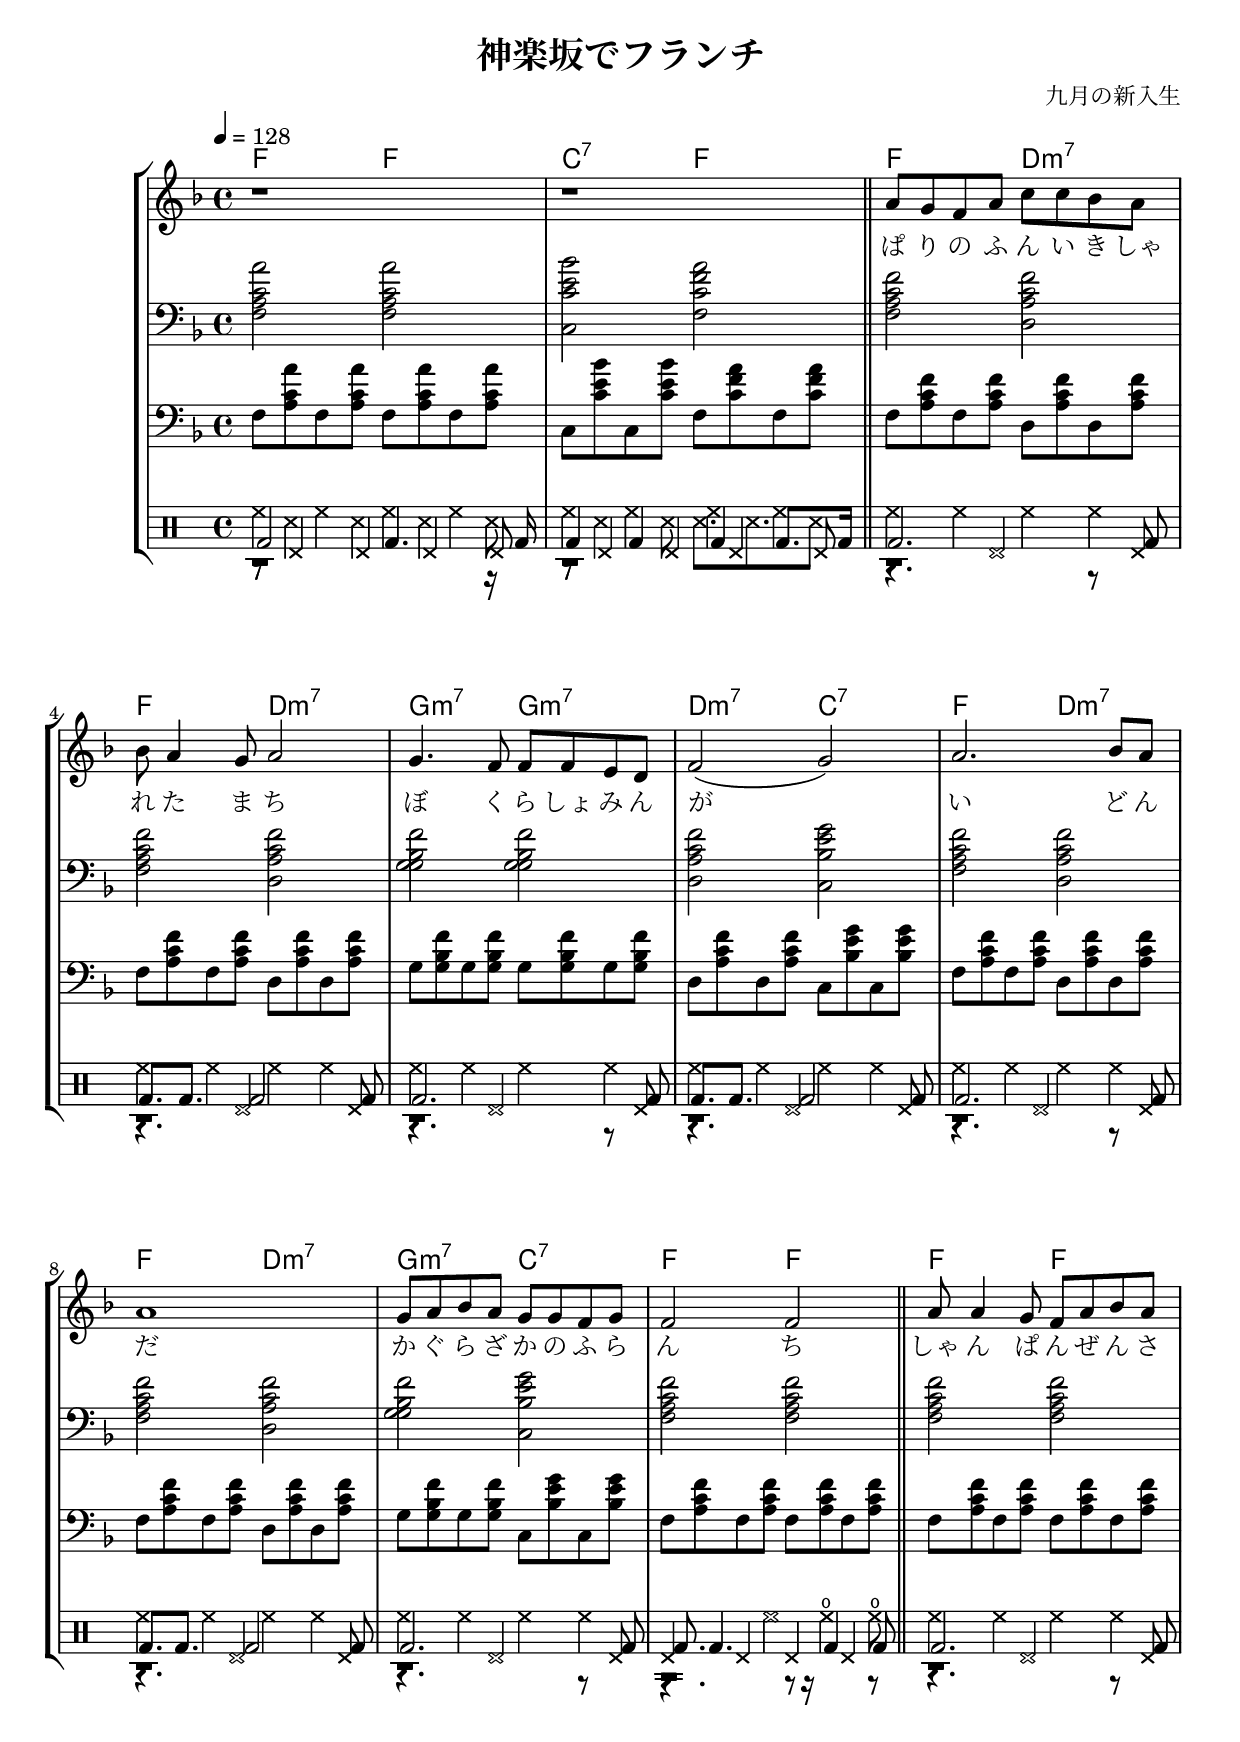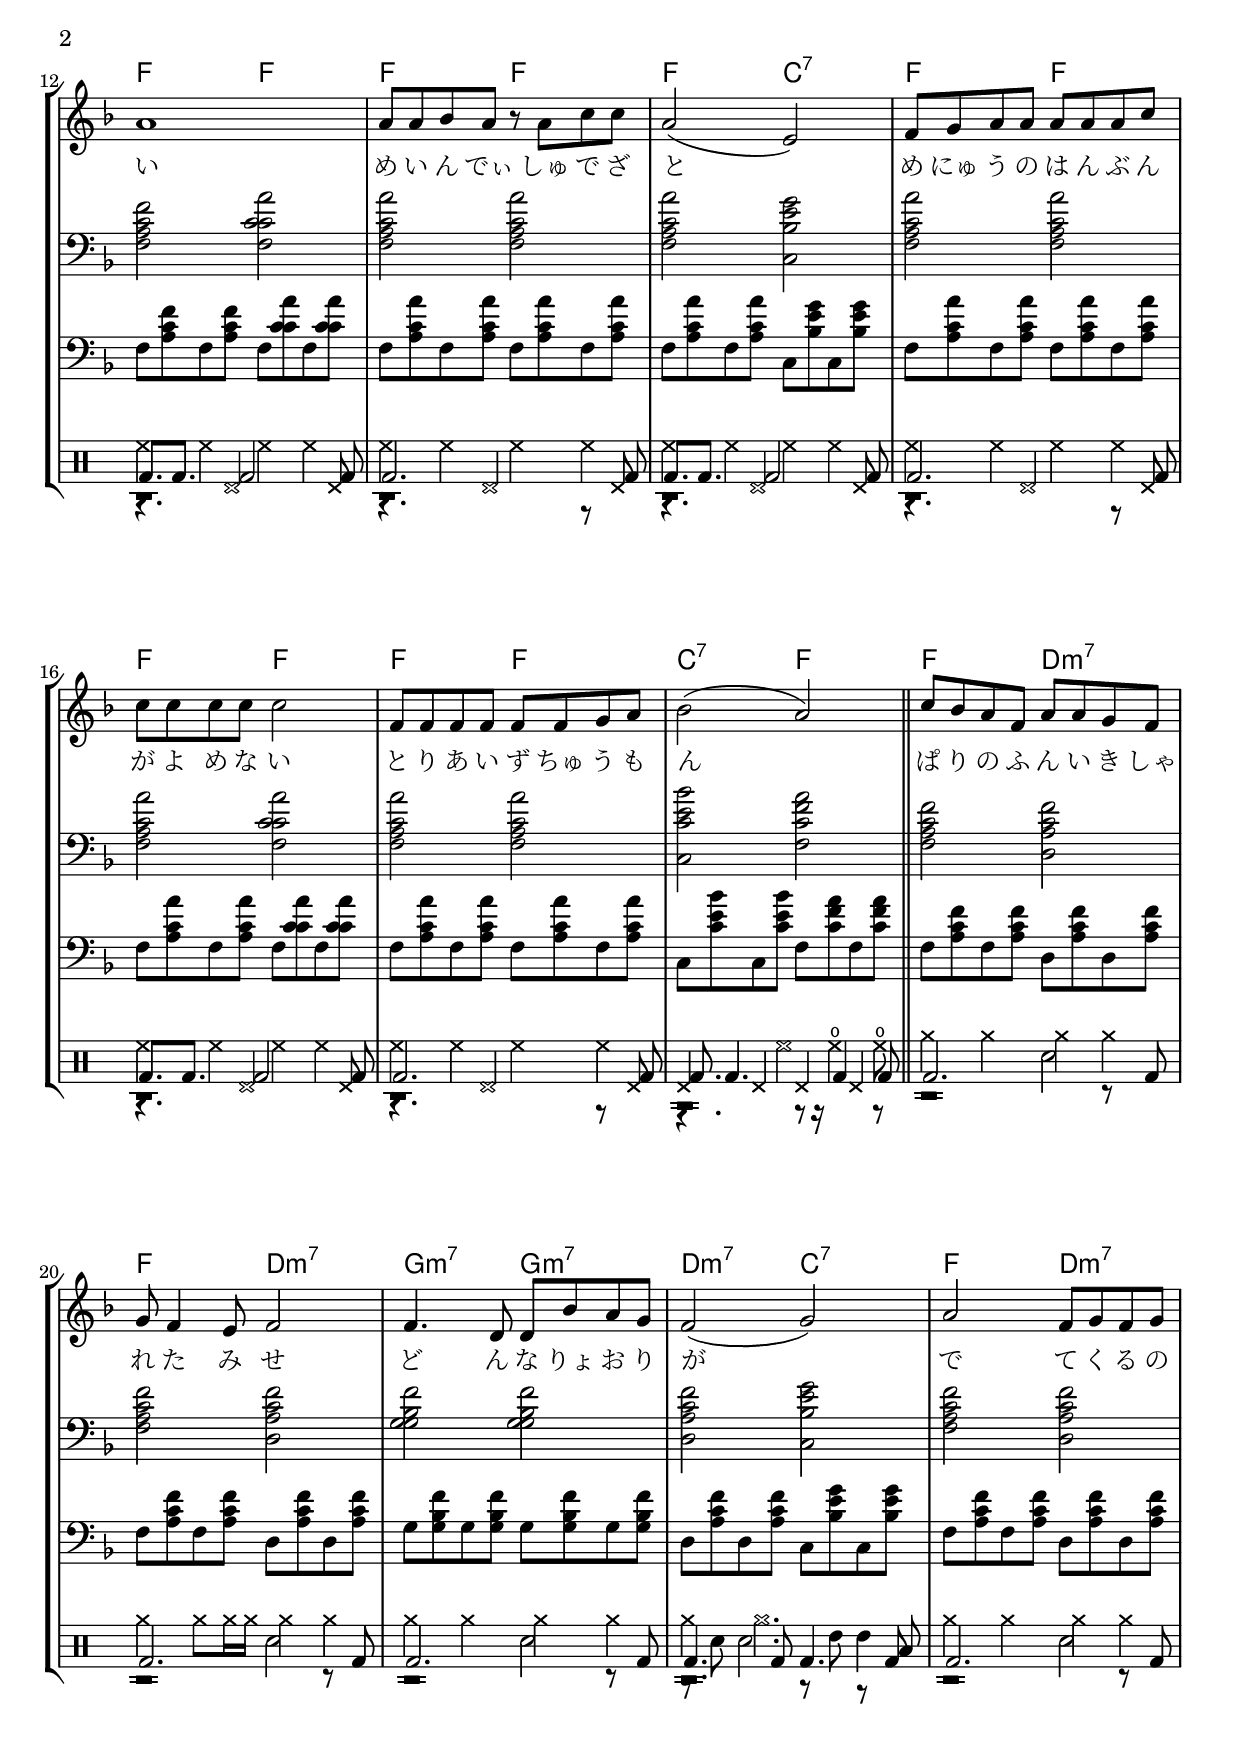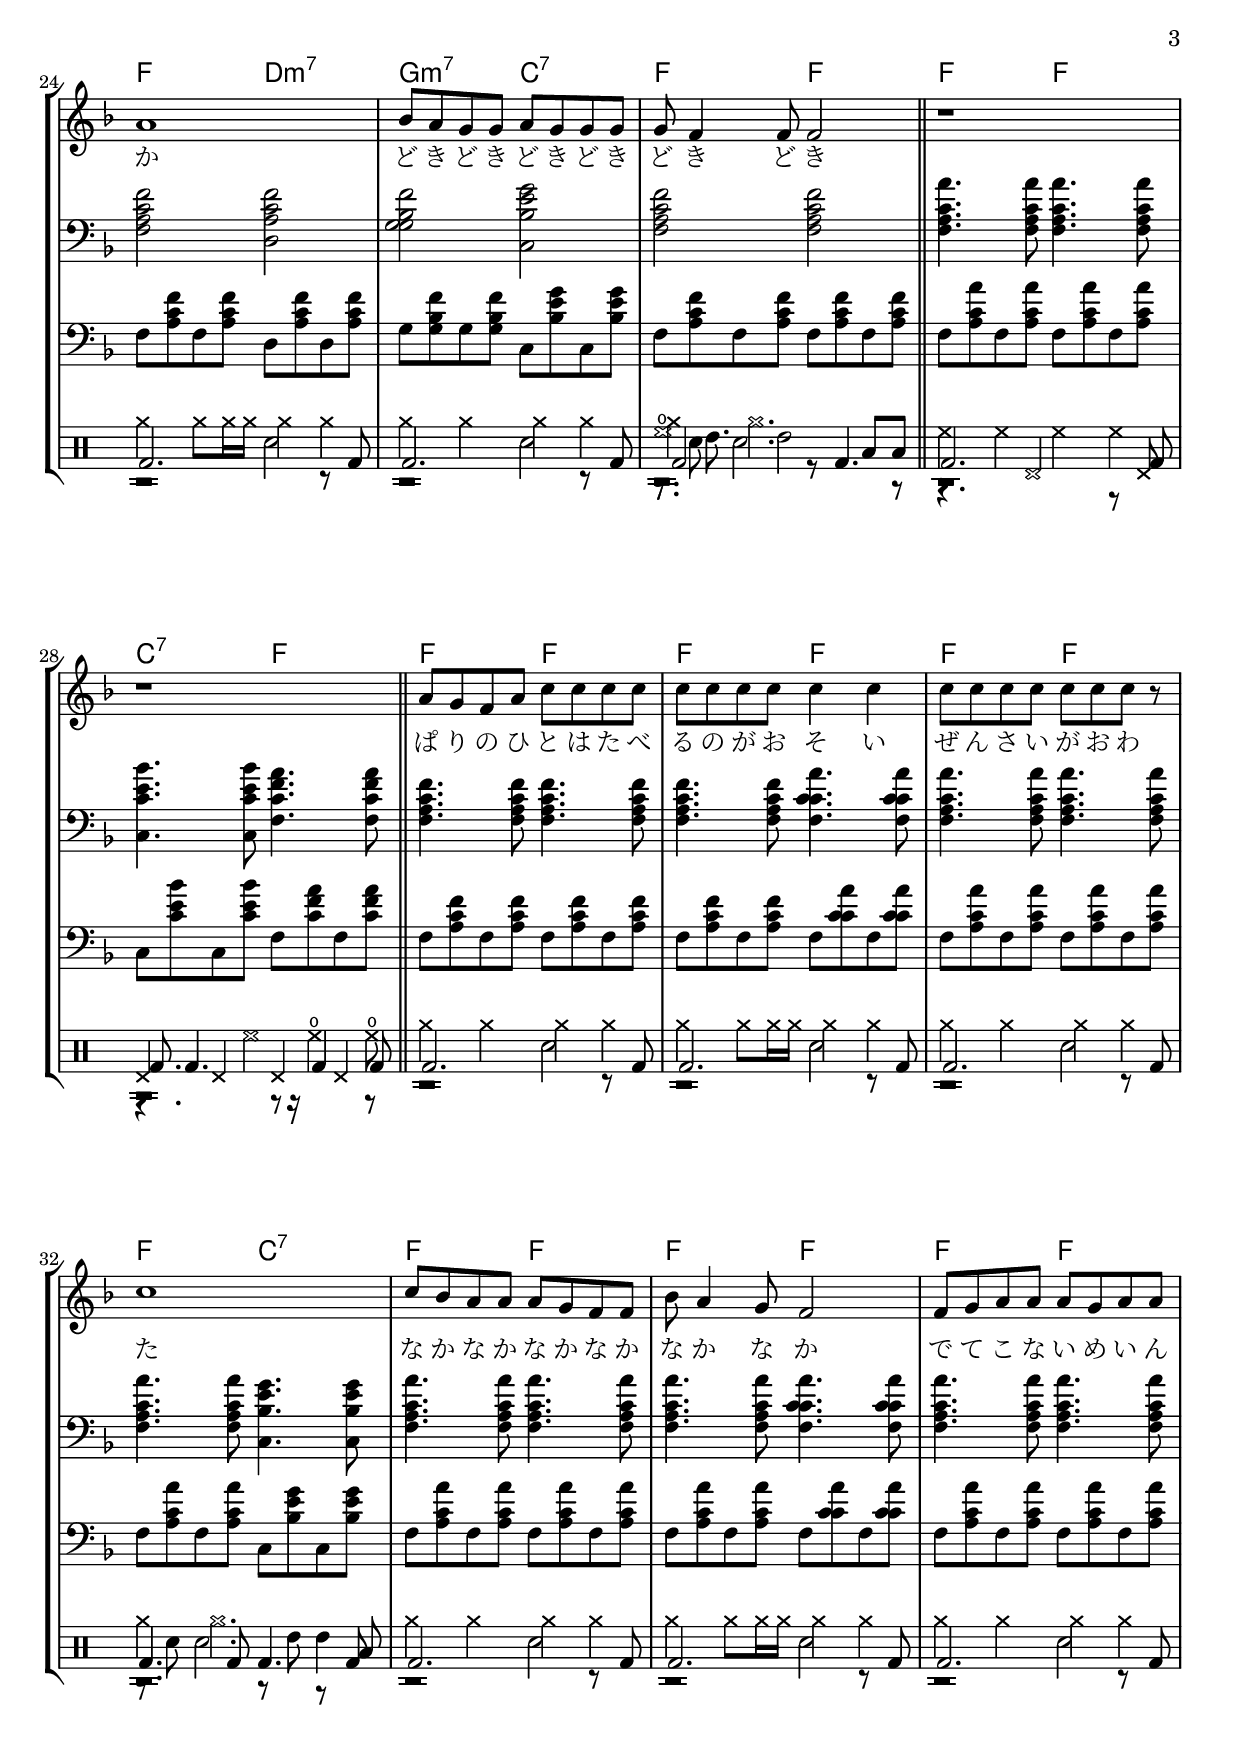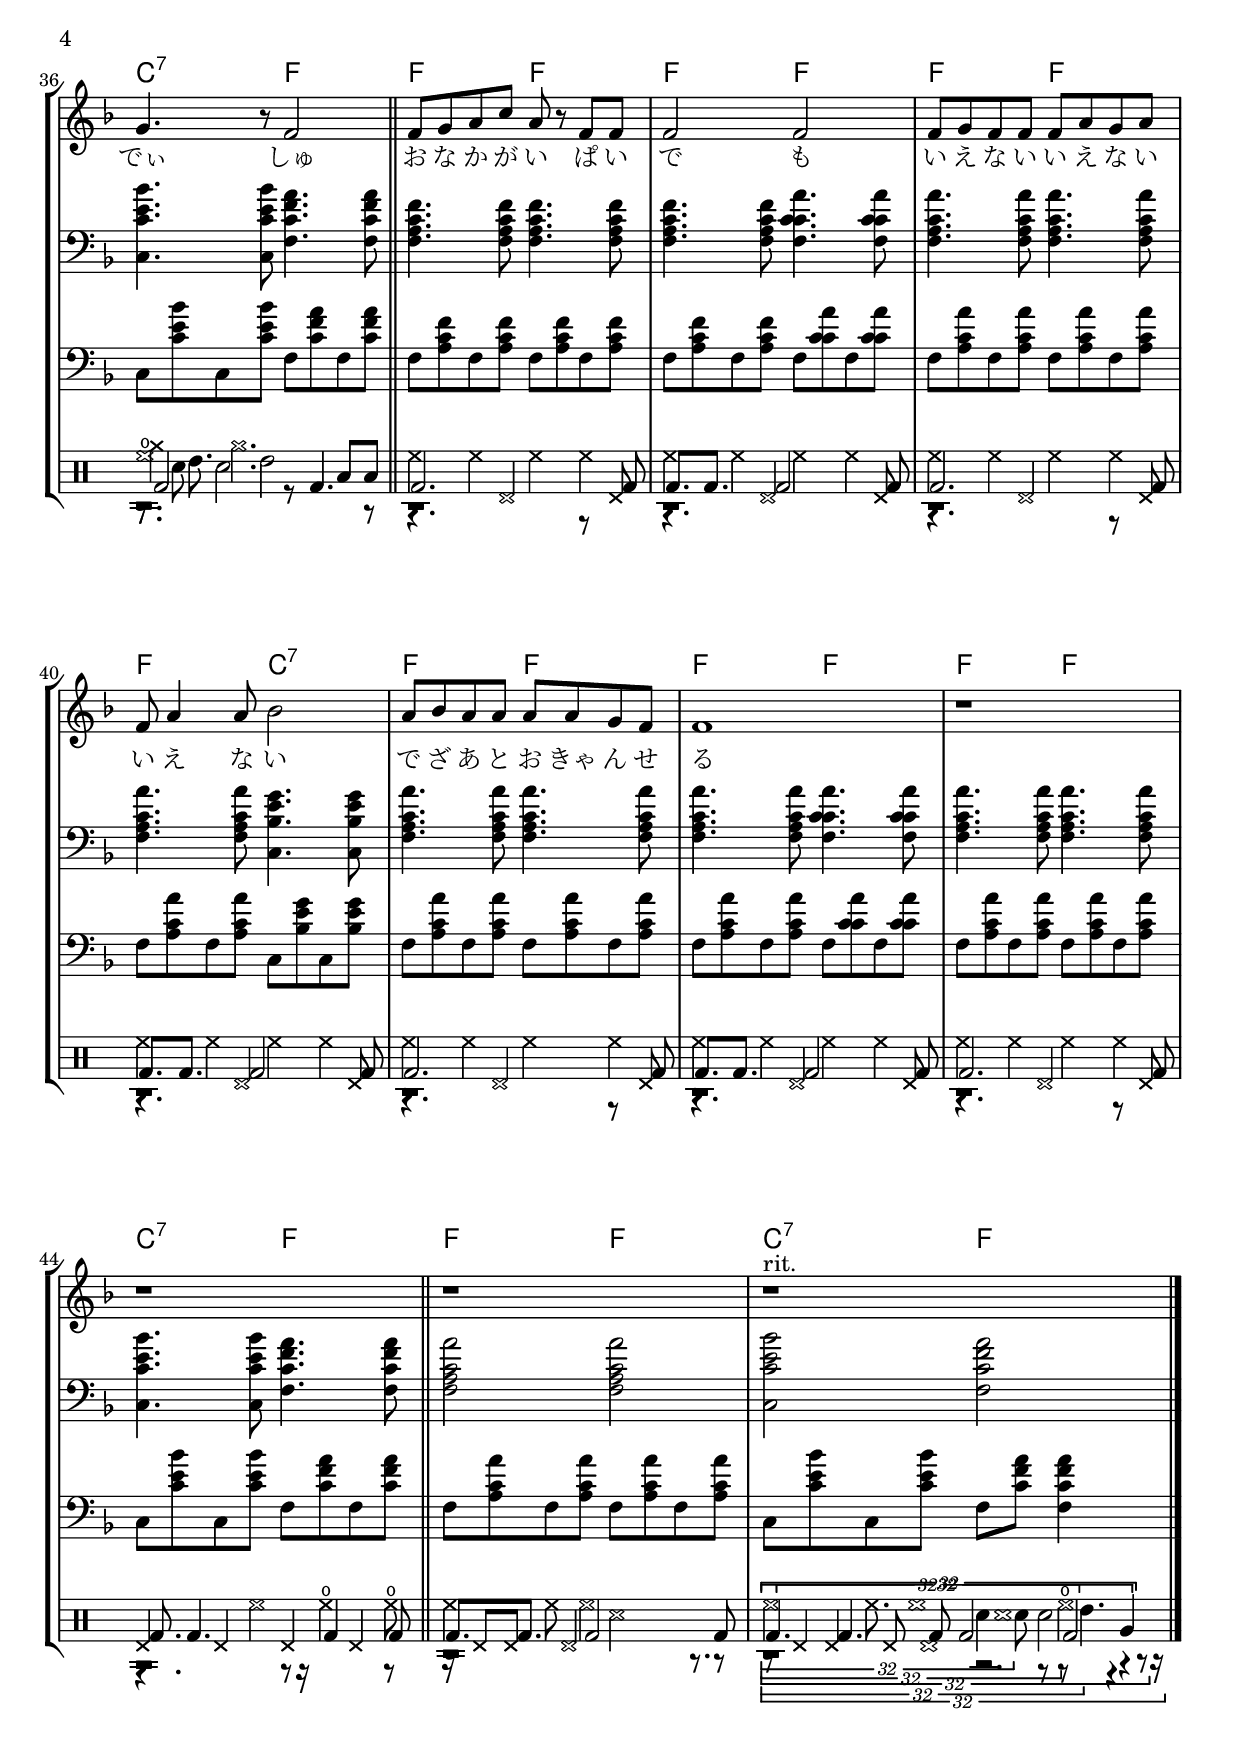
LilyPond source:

\version "2.12.1"

\header {
	title = \markup {神楽坂でフランチ}
	composer = \markup \center-column {九月の新入生}
}

harmony = \chordmode {
	f2 f c:7 f 

	f d:min7 f d:min7 g:min7 g:min7 d:min7 c:7 f d:min7 f d:min7 g:min7 c:7 f f 

	f f f f f f f c:7 f f f f f f c:7 f 

	f d:min7 f d:min7 g:min7 g:min7 d:min7 c:7 f d:min7 f d:min7 g:min7 c:7 f f 

	f f c:7 f 

	f f f f f f f c:7 f f f f f f c:7 f 

	f f f f f f f c:7 f f f f f f c:7 f 

	f f c:7 f 
}

melody = {
	\key f \major
	\tempo 4 = 128
	r1 | r1   
	\set Staff.midiInstrument = #"fss0.32"
	 a'8  g'8  f'8  a'8  c''8  c''8  bes'8  a'8 
	bes'8  a'4  g'8  a'2 
	g'4.  f'8  f'8  f'8  e'8  d'8 
	f'2  (g'2) 
	a'2.  bes'8  a'8 
	a'1 
	g'8  a'8  bes'8  a'8  g'8  g'8  f'8  g'8 
	f'2  f'2
	\set Staff.midiInstrument = #"fss0.32"
	 a'8  a'4  g'8  f'8  a'8  bes'8  a'8 
	a'1 
	a'8  a'8  bes'8  a'8  r8  a'8  c''8  c''8 
	a'2  (e'2) 
	f'8  g'8  a'8  a'8  a'8  a'8  a'8  c''8 
	c''8  c''8  c''8  c''8  c''2 
	f'8  f'8  f'8  f'8  f'8  f'8  g'8  a'8 
	bes'2  (a'2)
	\set Staff.midiInstrument = #"fss0.32"
	 c''8  bes'8  a'8  f'8  a'8  a'8  g'8  f'8 
	g'8  f'4  e'8  f'2 
	f'4.  d'8  d'8  bes'8  a'8  g'8 
	f'2  (g'2) 
	a'2  f'8  g'8  f'8  g'8 
	a'1 
	bes'8  a'8  g'8  g'8  a'8  g'8  g'8  g'8 
	g'8  f'4  f'8  f'2
	r1 | r1   
	\set Staff.midiInstrument = #"fss0.32"
	 a'8  g'8  f'8  a'8  c''8  c''8  c''8  c''8 
	c''8  c''8  c''8  c''8  c''4  c''4 
	c''8  c''8  c''8  c''8  c''8  c''8  c''8  r8 
	c''1 
	c''8  bes'8  a'8  a'8  a'8  g'8  f'8  f'8 
	bes'8  a'4  g'8  f'2 
	f'8  g'8  a'8  a'8  a'8  g'8  a'8  a'8 
	g'4.  r8  f'2
	\set Staff.midiInstrument = #"fss0.32"
	 f'8  g'8  a'8  c''8  a'8  r8  f'8  f'8 
	f'2  f'2 
	f'8  g'8  f'8  f'8  f'8  a'8  g'8  a'8 
	f'8  a'4  a'8  bes'2 
	a'8  bes'8  a'8  a'8  a'8  a'8  g'8  f'8 
	f'1
	r1 r1 	r1 | r1^"rit." \bar "|."
}

words = \lyricmode {
	
	ぱ  り  の  ふ  ん  い  き  しゃ  れ  た  ま  ち  ぼ  く  ら  しょ  み  ん  が  い  ど  ん  だ  か  ぐ  ら  ざ  か  の  ふ  ら  ん  ち  
	しゃ  ん  ぱ  ん  ぜ  ん  さ  い  め  い  ん  でぃ  しゅ  で  ざ  と  め  にゅ  う  の  は  ん  ぶ  ん  が  よ  め  な  い  と  り  あ  い  ず  ちゅ  う  も  ん  
	ぱ  り  の  ふ  ん  い  き  しゃ  れ  た  み  せ  ど  ん  な  りょ  お  り  が  で  て  く  る  の  か  ど  き  ど  き  ど  き  ど  き  ど  き  ど  き  
	
	ぱ  り  の  ひ  と  は  た  べ  る  の  が  お  そ  い  ぜ  ん  さ  い  が  お  わ  た  な  か  な  か  な  か  な  か  な  か  な  か  で  て  こ  な  い  め  い  ん  でぃ  しゅ  
	お  な  か  が  い  ぱ  い  で  も  い  え  な  い  い  え  な  い  い  え  な  い  で  ざ  あ  と  お  きゃ  ん  せ  る  
	
}

tempochange = {
	\tempo 4 = 128
	r1 | r1 \bar "||"
	\tempo 4 = 128
	r1 | r1 | r1 | r1 | r1 | r1 | r1 | r1 \bar "||"
	\tempo 4 = 128
	r1 | r1 | r1 | r1 | r1 | r1 | r1 | r1 \bar "||"
	\tempo 4 = 128
	r1 | r1 | r1 | r1 | r1 | r1 | r1 | r1 \bar "||"
	\tempo 4 = 128
	r1 | r1 \bar "||"
	\tempo 4 = 128
	r1 | r1 | r1 | r1 | r1 | r1 | r1 | r1 \bar "||"
	\tempo 4 = 128
	r1 | r1 | r1 | r1 | r1 | r1 | r1 | r1 \bar "||"
	\tempo 4 = 128
	r1 | \tempo 4 = 96 r2 \tempo 4 = 85 r2 \bar "|."
}

mainacc = {
	\clef bass
	\set Staff.midiInstrument = #"Cello"
	\key f \major
	\tempo 4 = 128
	<f a c' a'>2
	<f a c' a'>2
	<c c' e' bes'>2
	<f c' f' a'>2
	\bar "||"

	\set Staff.midiInstrument = #"Cello"
	<f a c' f'>2
	<d a c' f'>2
	<f a c' f'>2
	<d a c' f'>2
	<g g bes f'>2
	<g g bes f'>2
	<d a c' f'>2
	<c bes e' g'>2
	<f a c' f'>2
	<d a c' f'>2
	<f a c' f'>2
	<d a c' f'>2
	<g g bes f'>2
	<c bes e' g'>2
	<f a c' f'>2
	<f a c' f'>2
	\bar "||"

	\set Staff.midiInstrument = #"Cello"
	<f a c' f'>2
	<f a c' f'>2
	<f a c' f'>2
	<f c' c' a'>2
	<f a c' a'>2
	<f a c' a'>2
	<f a c' a'>2
	<c bes e' g'>2
	<f a c' a'>2
	<f a c' a'>2
	<f a c' a'>2
	<f c' c' a'>2
	<f a c' a'>2
	<f a c' a'>2
	<c c' e' bes'>2
	<f c' f' a'>2
	\bar "||"

	\set Staff.midiInstrument = #"Cello"
	<f a c' f'>2
	<d a c' f'>2
	<f a c' f'>2
	<d a c' f'>2
	<g g bes f'>2
	<g g bes f'>2
	<d a c' f'>2
	<c bes e' g'>2
	<f a c' f'>2
	<d a c' f'>2
	<f a c' f'>2
	<d a c' f'>2
	<g g bes f'>2
	<c bes e' g'>2
	<f a c' f'>2
	<f a c' f'>2
	\bar "||"

	\set Staff.midiInstrument = #"Cello"
	<f a c' a'>4. <f a c' a'>8
	<f a c' a'>4. <f a c' a'>8
	<c c' e' bes'>4. <c c' e' bes'>8
	<f c' f' a'>4. <f c' f' a'>8
	\bar "||"

	\set Staff.midiInstrument = #"Cello"
	<f a c' f'>4. <f a c' f'>8
	<f a c' f'>4. <f a c' f'>8
	<f a c' f'>4. <f a c' f'>8
	<f c' c' a'>4. <f c' c' a'>8
	<f a c' a'>4. <f a c' a'>8
	<f a c' a'>4. <f a c' a'>8
	<f a c' a'>4. <f a c' a'>8
	<c bes e' g'>4. <c bes e' g'>8
	<f a c' a'>4. <f a c' a'>8
	<f a c' a'>4. <f a c' a'>8
	<f a c' a'>4. <f a c' a'>8
	<f c' c' a'>4. <f c' c' a'>8
	<f a c' a'>4. <f a c' a'>8
	<f a c' a'>4. <f a c' a'>8
	<c c' e' bes'>4. <c c' e' bes'>8
	<f c' f' a'>4. <f c' f' a'>8
	\bar "||"

	\set Staff.midiInstrument = #"Voice Oohs"
	<f a c' f'>4. <f a c' f'>8
	<f a c' f'>4. <f a c' f'>8
	<f a c' f'>4. <f a c' f'>8
	<f c' c' a'>4. <f c' c' a'>8
	<f a c' a'>4. <f a c' a'>8
	<f a c' a'>4. <f a c' a'>8
	<f a c' a'>4. <f a c' a'>8
	<c bes e' g'>4. <c bes e' g'>8
	<f a c' a'>4. <f a c' a'>8
	<f a c' a'>4. <f a c' a'>8
	<f a c' a'>4. <f a c' a'>8
	<f c' c' a'>4. <f c' c' a'>8
	<f a c' a'>4. <f a c' a'>8
	<f a c' a'>4. <f a c' a'>8
	<c c' e' bes'>4. <c c' e' bes'>8
	<f c' f' a'>4. <f c' f' a'>8
	\bar "||"

	\set Staff.midiInstrument = #"Cello"
	<f a c' a'>2
	<f a c' a'>2
	<c c' e' bes'>2
	<f c' f' a'>2
	\bar "|."
}

subacc = {
	\clef bass
	\set Staff.midiInstrument = #"Lead 4 (chiff)"
	\key f \major
	\tempo 4 = 128
	f8 <a c' a'> f <a c' a'>
	f8 <a c' a'> f <a c' a'>
	c8 <c' e' bes'> c <c' e' bes'>
	f8 <c' f' a'> f <c' f' a'>
	\bar "||"

	\set Staff.midiInstrument = #"Lead 4 (chiff)"
	f8 <a c' f'> f <a c' f'>
	d8 <a c' f'> d <a c' f'>
	f8 <a c' f'> f <a c' f'>
	d8 <a c' f'> d <a c' f'>
	g8 <g bes f'> g <g bes f'>
	g8 <g bes f'> g <g bes f'>
	d8 <a c' f'> d <a c' f'>
	c8 <bes e' g'> c <bes e' g'>
	f8 <a c' f'> f <a c' f'>
	d8 <a c' f'> d <a c' f'>
	f8 <a c' f'> f <a c' f'>
	d8 <a c' f'> d <a c' f'>
	g8 <g bes f'> g <g bes f'>
	c8 <bes e' g'> c <bes e' g'>
	f8 <a c' f'> f <a c' f'>
	f8 <a c' f'> f <a c' f'>
	\bar "||"

	\set Staff.midiInstrument = #"Choir Aahs"
	f8 <a c' f'> f <a c' f'>
	f8 <a c' f'> f <a c' f'>
	f8 <a c' f'> f <a c' f'>
	f8 <c' c' a'> f <c' c' a'>
	f8 <a c' a'> f <a c' a'>
	f8 <a c' a'> f <a c' a'>
	f8 <a c' a'> f <a c' a'>
	c8 <bes e' g'> c <bes e' g'>
	f8 <a c' a'> f <a c' a'>
	f8 <a c' a'> f <a c' a'>
	f8 <a c' a'> f <a c' a'>
	f8 <c' c' a'> f <c' c' a'>
	f8 <a c' a'> f <a c' a'>
	f8 <a c' a'> f <a c' a'>
	c8 <c' e' bes'> c <c' e' bes'>
	f8 <c' f' a'> f <c' f' a'>
	\bar "||"

	\set Staff.midiInstrument = #"Violin"
	f8 <a c' f'> f <a c' f'>
	d8 <a c' f'> d <a c' f'>
	f8 <a c' f'> f <a c' f'>
	d8 <a c' f'> d <a c' f'>
	g8 <g bes f'> g <g bes f'>
	g8 <g bes f'> g <g bes f'>
	d8 <a c' f'> d <a c' f'>
	c8 <bes e' g'> c <bes e' g'>
	f8 <a c' f'> f <a c' f'>
	d8 <a c' f'> d <a c' f'>
	f8 <a c' f'> f <a c' f'>
	d8 <a c' f'> d <a c' f'>
	g8 <g bes f'> g <g bes f'>
	c8 <bes e' g'> c <bes e' g'>
	f8 <a c' f'> f <a c' f'>
	f8 <a c' f'> f <a c' f'>
	\bar "||"

	\set Staff.midiInstrument = #"Lead 4 (chiff)"
	f8 <a c' a'> f <a c' a'>
	f8 <a c' a'> f <a c' a'>
	c8 <c' e' bes'> c <c' e' bes'>
	f8 <c' f' a'> f <c' f' a'>
	\bar "||"

	\set Staff.midiInstrument = #"Lead 4 (chiff)"
	f8 <a c' f'> f <a c' f'>
	f8 <a c' f'> f <a c' f'>
	f8 <a c' f'> f <a c' f'>
	f8 <c' c' a'> f <c' c' a'>
	f8 <a c' a'> f <a c' a'>
	f8 <a c' a'> f <a c' a'>
	f8 <a c' a'> f <a c' a'>
	c8 <bes e' g'> c <bes e' g'>
	f8 <a c' a'> f <a c' a'>
	f8 <a c' a'> f <a c' a'>
	f8 <a c' a'> f <a c' a'>
	f8 <c' c' a'> f <c' c' a'>
	f8 <a c' a'> f <a c' a'>
	f8 <a c' a'> f <a c' a'>
	c8 <c' e' bes'> c <c' e' bes'>
	f8 <c' f' a'> f <c' f' a'>
	\bar "||"

	\set Staff.midiInstrument = #"Lead 4 (chiff)"
	f8 <a c' f'> f <a c' f'>
	f8 <a c' f'> f <a c' f'>
	f8 <a c' f'> f <a c' f'>
	f8 <c' c' a'> f <c' c' a'>
	f8 <a c' a'> f <a c' a'>
	f8 <a c' a'> f <a c' a'>
	f8 <a c' a'> f <a c' a'>
	c8 <bes e' g'> c <bes e' g'>
	f8 <a c' a'> f <a c' a'>
	f8 <a c' a'> f <a c' a'>
	f8 <a c' a'> f <a c' a'>
	f8 <c' c' a'> f <c' c' a'>
	f8 <a c' a'> f <a c' a'>
	f8 <a c' a'> f <a c' a'>
	c8 <c' e' bes'> c <c' e' bes'>
	f8 <c' f' a'> f <c' f' a'>
	\bar "||"

	\set Staff.midiInstrument = #"Lead 4 (chiff)"
	f8 <a c' a'> f <a c' a'>
	f8 <a c' a'> f <a c' a'>
	c8 <c' e' bes'> c <c' e' bes'>
	f8 <c' f' a'>8 <f c' f' a'>4
	\bar "|."
}

percA = {
	\drummode {
	hh4 hh4 hh4 hh4  |hh4 hh4 hh4 hh4  \bar "||"
	r1  |r1  |r1  |r1  |r1  |r1  |r1  |r2 r8 hho4 hho8  \bar "||"
	r1  |r1  |r1  |r1  |r1  |r1  |r1  |r2 r8 hho4 hho8  \bar "||"
	cymr4 cymr4 cymr4 cymr4  |cymr4 cymr8 cymr16 cymr16 cymr4 cymr4  |cymr4 cymr4 cymr4 cymr4  |cymr4 cymr2.  |cymr4 cymr4 cymr4 cymr4  |cymr4 cymr8 cymr16 cymr16 cymr4 cymr4  |cymr4 cymr4 cymr4 cymr4  |cymr4 cymr2.  \bar "||"
	r1  |r2 r8 hho4 hho8  \bar "||"
	cymr4 cymr4 cymr4 cymr4  |cymr4 cymr8 cymr16 cymr16 cymr4 cymr4  |cymr4 cymr4 cymr4 cymr4  |cymr4 cymr2.  |cymr4 cymr4 cymr4 cymr4  |cymr4 cymr8 cymr16 cymr16 cymr4 cymr4  |cymr4 cymr4 cymr4 cymr4  |cymr4 cymr2.  \bar "||"
	r1  |r1  |r1  |r1  |r1  |r1  |r1  |r2 r8 hho4 hho8  \bar "||"
	hh4 hh8 hh2 r8  |\times 16/32{ hh2 hh8. hh1 r4 r16 } \bar "|."
	}
}

percB = {
	\drummode {
	r8 ss4 ss4 ss4 ss8  |r8 ss4 ss8 ss8. ss8. ss8  \bar "||"
	r4. hhp2 hhp8  |r4. hhp2 hhp8  |r4. hhp2 hhp8  |r4. hhp2 hhp8  |r4. hhp2 hhp8  |r4. hhp2 hhp8  |r4. hhp2 hhp8  |hhp4 hhp4 hhp4 hhp4  \bar "||"
	r4. hhp2 hhp8  |r4. hhp2 hhp8  |r4. hhp2 hhp8  |r4. hhp2 hhp8  |r4. hhp2 hhp8  |r4. hhp2 hhp8  |r4. hhp2 hhp8  |hhp4 hhp4 hhp4 hhp4  \bar "||"
	r2 sn2  |r2 sn2  |r2 sn2  |r8 sn8 sn2.  |r2 sn2  |r2 sn2  |r2 sn2  |r8 sn8 sn2.  \bar "||"
	r4. hhp2 hhp8  |hhp4 hhp4 hhp4 hhp4  \bar "||"
	r2 sn2  |r2 sn2  |r2 sn2  |r8 sn8 sn2.  |r2 sn2  |r2 sn2  |r2 sn2  |r8 sn8 sn2.  \bar "||"
	r4. hhp2 hhp8  |r4. hhp2 hhp8  |r4. hhp2 hhp8  |r4. hhp2 hhp8  |r4. hhp2 hhp8  |r4. hhp2 hhp8  |r4. hhp2 hhp8  |hhp4 hhp4 hhp4 hhp4  \bar "||"
	r16 hhp8 hhp8 hhp2 r8.  |\times 16/32{ r8 hhp4 hhp4 hhp8 hhp1 r4 } \bar "|."
	}
}

percC = {
	\drummode {
	r8 hhp4 hhp4 hhp4 hhp8  |r8 hhp4 hhp4 hhp4 hhp8  \bar "||"
	hh4 hh4 hh4 hh4  |hh4 hh4 hh4 hh4  |hh4 hh4 hh4 hh4  |hh4 hh4 hh4 hh4  |hh4 hh4 hh4 hh4  |hh4 hh4 hh4 hh4  |hh4 hh4 hh4 hh4  |r4. hh2 r8  \bar "||"
	hh4 hh4 hh4 hh4  |hh4 hh4 hh4 hh4  |hh4 hh4 hh4 hh4  |hh4 hh4 hh4 hh4  |hh4 hh4 hh4 hh4  |hh4 hh4 hh4 hh4  |hh4 hh4 hh4 hh4  |r4. hh2 r8  \bar "||"
	bd2. r8 bd8  |bd2. r8 bd8  |bd2. r8 bd8  |bd4. bd8 bd4. bd8  |bd2. r8 bd8  |bd2. r8 bd8  |bd2. r8 bd8  |bd2 r8 bd4.  \bar "||"
	hh4 hh4 hh4 hh4  |r4. hh2 r8  \bar "||"
	bd2. r8 bd8  |bd2. r8 bd8  |bd2. r8 bd8  |bd4. bd8 bd4. bd8  |bd2. r8 bd8  |bd2. r8 bd8  |bd2. r8 bd8  |bd2 r8 bd4.  \bar "||"
	hh4 hh4 hh4 hh4  |hh4 hh4 hh4 hh4  |hh4 hh4 hh4 hh4  |hh4 hh4 hh4 hh4  |hh4 hh4 hh4 hh4  |hh4 hh4 hh4 hh4  |hh4 hh4 hh4 hh4  |r4. hh2 r8  \bar "||"
	r1  |\times 16/32{ r1 r2 hho2 } \bar "|."
	}
}

percD = {
	\drummode {
	bd2 bd4. r16 bd16  |bd4 bd4 bd4 bd8. bd16  \bar "||"
	bd2. r8 bd8  |bd8. bd8. bd2 bd8  |bd2. r8 bd8  |bd8. bd8. bd2 bd8  |bd2. r8 bd8  |bd8. bd8. bd2 bd8  |bd2. r8 bd8  |bd8. bd4. r16 bd4 bd8  \bar "||"
	bd2. r8 bd8  |bd8. bd8. bd2 bd8  |bd2. r8 bd8  |bd8. bd8. bd2 bd8  |bd2. r8 bd8  |bd8. bd8. bd2 bd8  |bd2. r8 bd8  |bd8. bd4. r16 bd4 bd8  \bar "||"
	r1 |r1 |r1 |r2 r8 tommh8 tommh4  |r1 |r1 |r1 |r8. tommh8. tommh2 r8  \bar "||"
	bd2. r8 bd8  |bd8. bd4. r16 bd4 bd8  \bar "||"
	r1 |r1 |r1 |r2 r8 tommh8 tommh4  |r1 |r1 |r1 |r8. tommh8. tommh2 r8  \bar "||"
	bd2. r8 bd8  |bd8. bd8. bd2 bd8  |bd2. r8 bd8  |bd8. bd8. bd2 bd8  |bd2. r8 bd8  |bd8. bd8. bd2 bd8  |bd2. r8 bd8  |bd8. bd4. r16 bd4 bd8  \bar "||"
	bd8. bd8. bd2 bd8  |\times 16/32{ bd4. bd4. bd8 bd2 r8 bd2 } \bar "|."
	}
}

percE = {
	\drummode {
	r1 | r1 \bar "||"
	r1 | r1 | r1 | r1 | r1 | r1 | r1 | r1 \bar "||"
	r1 | r1 | r1 | r1 | r1 | r1 | r1 | r1 \bar "||"
	r1 |r1 |r1 |r2. r8 toml8  |r1 |r1 |r1 |r2. toml8 toml8  \bar "||"
	r1 | r1 \bar "||"
	r1 |r1 |r1 |r2. r8 toml8  |r1 |r1 |r1 |r2. toml8 toml8  \bar "||"
	r1 | r1 | r1 | r1 | r1 | r1 | r1 | r1 \bar "||"
	r2 ss2  |\times 16/32{ r1 ss1 } \bar "|."
	}
}

percF = {
	\drummode {
	r1 | r1 \bar "||"
	r1 | r1 | r1 | r1 | r1 | r1 | r1 | r1 \bar "||"
	r1 | r1 | r1 | r1 | r1 | r1 | r1 | r1 \bar "||"
	r1 |r1 |r1 |r1 |r1 |r1 |r1 |hho1  \bar "||"
	r1 | r1 \bar "||"
	r1 |r1 |r1 |r1 |r1 |r1 |r1 |hho1  \bar "||"
	r1 | r1 | r1 | r1 | r1 | r1 | r1 | r1 \bar "||"
	r1 |\times 16/32{ r1 sn4 sn8 sn2 r8 } \bar "|."
	}
}

percG = {
	\drummode {
	r1 | r1 \bar "||"
	r1 | r1 | r1 | r1 | r1 | r1 | r1 | r1 \bar "||"
	r1 | r1 | r1 | r1 | r1 | r1 | r1 | r1 \bar "||"
	r1 | r1 | r1 | r1 | r1 | r1 | r1 | r1 \bar "||"
	r1 | r1 \bar "||"
	r1 | r1 | r1 | r1 | r1 | r1 | r1 | r1 \bar "||"
	r1 | r1 | r1 | r1 | r1 | r1 | r1 | r1 \bar "||"
	r1 |r1 \bar "|."
	}
}

percH = {
	\drummode {
	r1 | r1 \bar "||"
	r1 | r1 | r1 | r1 | r1 | r1 | r1 | r1 \bar "||"
	r1 | r1 | r1 | r1 | r1 | r1 | r1 | r1 \bar "||"
	r1 | r1 | r1 | r1 | r1 | r1 | r1 | r1 \bar "||"
	r1 | r1 \bar "||"
	r1 | r1 | r1 | r1 | r1 | r1 | r1 | r1 \bar "||"
	r1 | r1 | r1 | r1 | r1 | r1 | r1 | r1 \bar "||"
	r1 |\times 16/32{ r1 r2 r8 tommh4. } \bar "|."
	}
}

percI = {
	\drummode {
	r1 | r1 \bar "||"
	r1 | r1 | r1 | r1 | r1 | r1 | r1 | r1 \bar "||"
	r1 | r1 | r1 | r1 | r1 | r1 | r1 | r1 \bar "||"
	r1 | r1 | r1 | r1 | r1 | r1 | r1 | r1 \bar "||"
	r1 | r1 \bar "||"
	r1 | r1 | r1 | r1 | r1 | r1 | r1 | r1 \bar "||"
	r1 | r1 | r1 | r1 | r1 | r1 | r1 | r1 \bar "||"
	r1 |\times 16/32{ r1 r2. tomfh4 } \bar "|."
	}
}

\score {
	<<
		\new StaffGroup <<
			\new ChordNames {\harmony}
			\new Voice = "melody" {\melody}
			\new Lyrics \lyricsto "melody" \words
			\new Staff = "mainacc" {\mainacc}
			\new Staff = "subacc" {\subacc}
			\new DrumStaff <<
				\new DrumVoice {\percA}
				\new DrumVoice {\percB}
				\new DrumVoice {\percC}
				\new DrumVoice {\percD}
				\new DrumVoice {\percE}
				\new DrumVoice {\percF}
				\new DrumVoice {\percG}
				\new DrumVoice {\percH}
				\new DrumVoice {\percI}
			>>
		>>
	>>
	\layout { }
}
